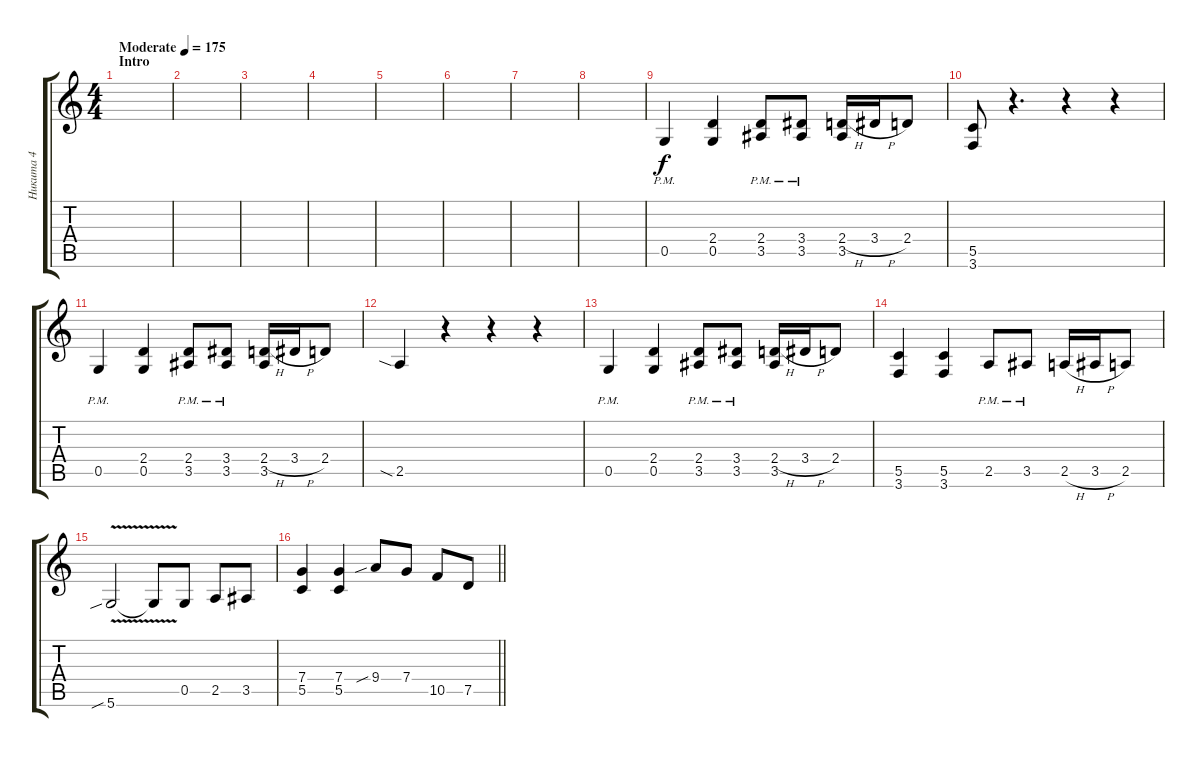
\track ("Никита 4" "Никита 4") {instrument distortionguitar}
\staff {score tabs}
\tuning (D4 A3 F3 C3 G2 D2) {hide}
\ts (4 4)
\section ("" "Intro")
\tempo (175 "Moderate")
\clef g2
\ks c
|
|
|
|
|
|
|
|
0.5{pm}.4 (2.4 0.5).4 (2.4{pm} 3.5{pm}).8 (3.4{pm} 3.5{pm}).8 (2.4{h} 3.5).16 3.4{h}.16 2.4.8 |
(5.5 3.6).8 r.4{d} r.4 r.4 |
0.5{pm}.4 (2.4 0.5).4 (2.4{pm} 3.5{pm}).8 (3.4{pm} 3.5{pm}).8 (2.4{h} 3.5).16 3.4{h}.16 2.4.8 |
2.5{sia}.4 r.4 r.4 r.4 |
0.5{pm}.4 (2.4 0.5).4 (2.4{pm} 3.5{pm}).8 (3.4{pm} 3.5{pm}).8 (2.4{h} 3.5).16 3.4{h}.16 2.4.8 |
(5.5 3.6).4 (5.5 3.6).4 2.5{pm}.8 3.5{pm}.8 2.5{h}.16 3.5{h}.16 2.5.8 |
5.6{v sib}.2 5.6{t}.8 0.5.8 2.5.8 3.5.8 |
\barLineRight lightlight
(7.4 5.5).4 (7.4 5.5).4 9.4{sib}.8 7.4.8 10.5.8 7.5.8
